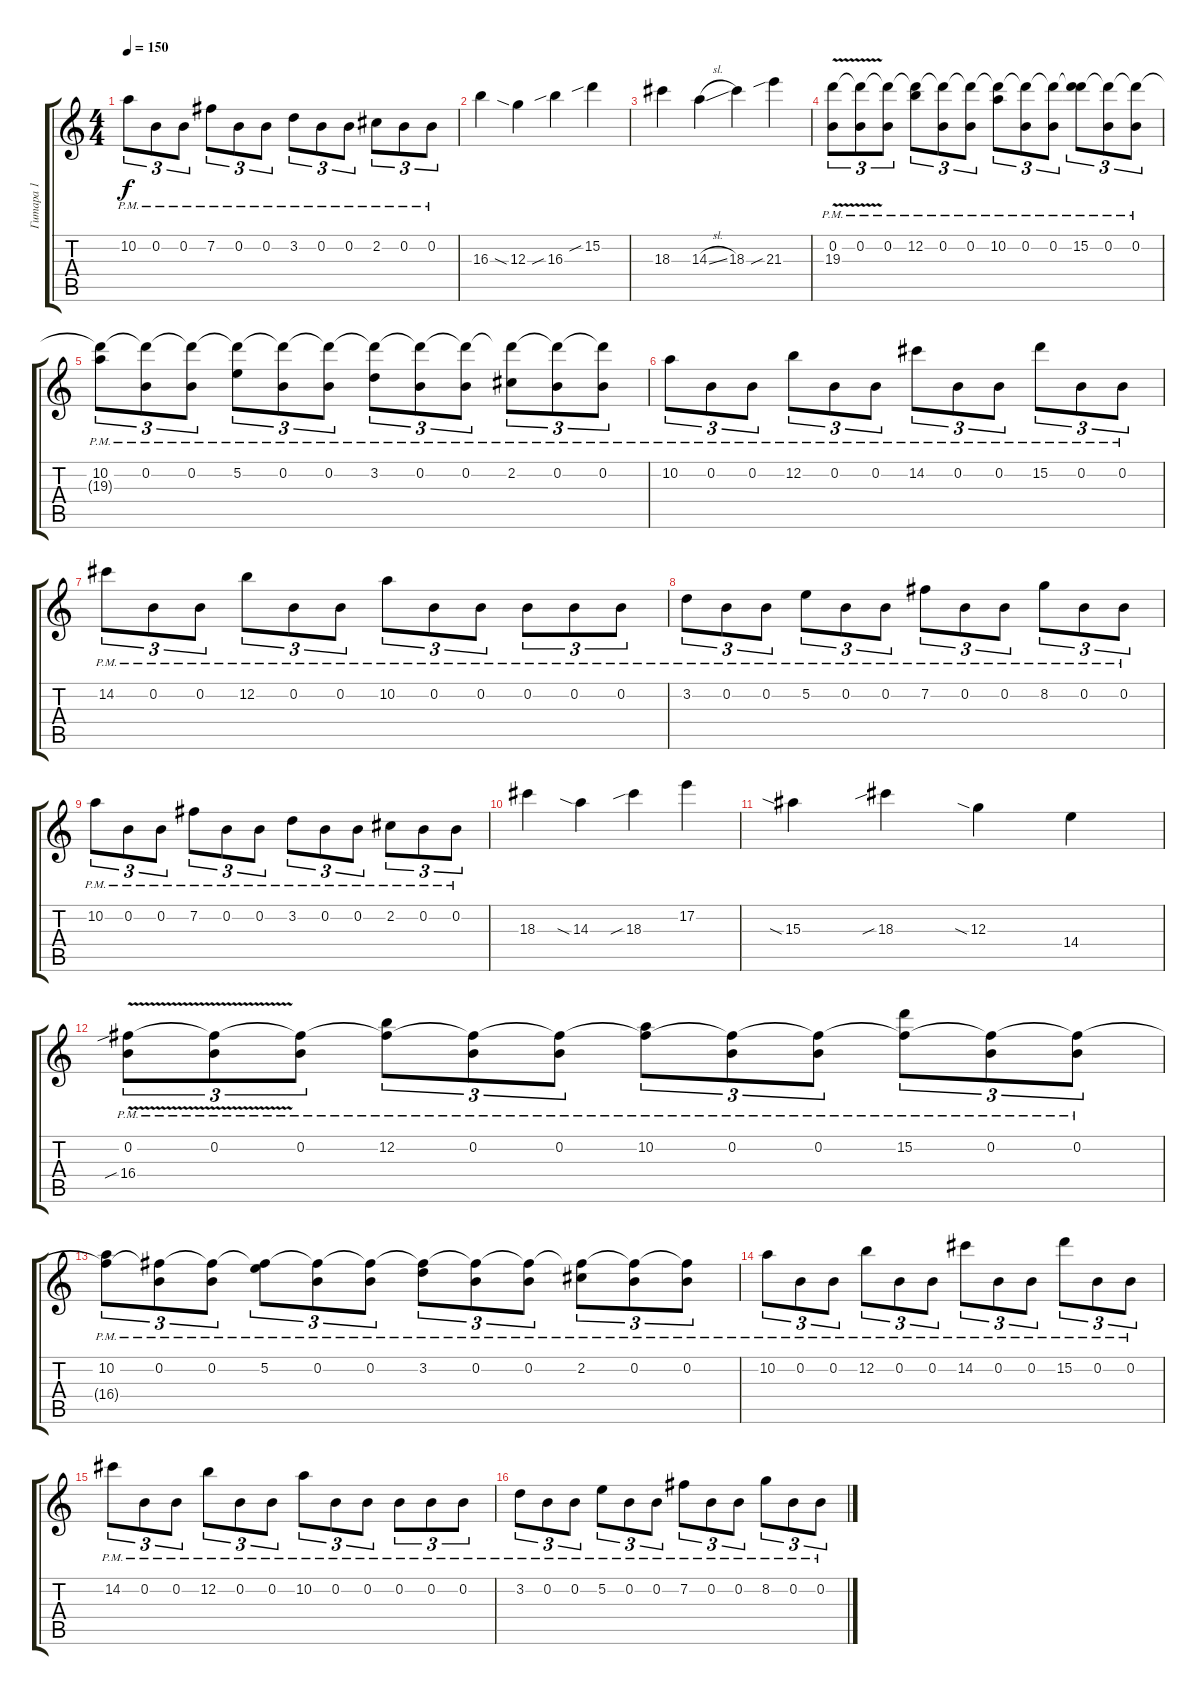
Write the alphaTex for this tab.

\track ("Гитара 1" "Гитара 1") {instrument overdrivenguitar}
\staff {score tabs}
\tuning (E4 B3 G3 D3 A2 E2) {hide}
\ts (4 4)
\tempo 150
\clef g2
\ks c
10.2{pm}.8{tu (3 2) dy f} 0.2{pm}.8{tu (3 2)} 0.2{pm}.8{tu (3 2)} 7.2{pm}.8{tu (3 2)} 0.2{pm}.8{tu (3 2)} 0.2{pm}.8{tu (3 2)} 3.2{pm}.8{tu (3 2)} 0.2{pm}.8{tu (3 2)} 0.2{pm}.8{tu (3 2)} 2.2{pm}.8{tu (3 2)} 0.2{pm}.8{tu (3 2)} 0.2{pm}.8{tu (3 2)} |
16.3.4 12.3{sia}.4 16.3{sib}.4 15.2{sib}.4 |
18.3.4 14.3{sl}.4 18.3.4 21.3{sib}.4 |
(0.2{pm} 19.3{v}).8{tu (3 2)} (0.2{pm} 19.3{t}).8{tu (3 2)} (0.2{pm} 19.3{t}).8{tu (3 2)} (12.2{pm} 19.3{t}).8{tu (3 2)} (0.2{pm} 19.3{t}).8{tu (3 2)} (0.2{pm} 19.3{t}).8{tu (3 2)} (10.2{pm} 19.3{t}).8{tu (3 2)} (0.2{pm} 19.3{t}).8{tu (3 2)} (0.2{pm} 19.3{t}).8{tu (3 2)} (15.2{pm} 19.3{t}).8{tu (3 2)} (0.2{pm} 19.3{t}).8{tu (3 2)} (0.2{pm} 19.3{t}).8{tu (3 2)} |
(10.2{pm} 19.3{t}).8{tu (3 2)} (0.2{pm} 19.3{t}).8{tu (3 2)} (0.2{pm} 19.3{t}).8{tu (3 2)} (5.2{pm} 19.3{t}).8{tu (3 2)} (0.2{pm} 19.3{t}).8{tu (3 2)} (0.2{pm} 19.3{t}).8{tu (3 2)} (3.2{pm} 19.3{t}).8{tu (3 2)} (0.2{pm} 19.3{t}).8{tu (3 2)} (0.2{pm} 19.3{t}).8{tu (3 2)} (2.2{pm} 19.3{t}).8{tu (3 2)} (0.2{pm} 19.3{t}).8{tu (3 2)} (0.2{pm} 19.3{t}).8{tu (3 2)} |
10.2{pm}.8{tu (3 2)} 0.2{pm}.8{tu (3 2)} 0.2{pm}.8{tu (3 2)} 12.2{pm}.8{tu (3 2)} 0.2{pm}.8{tu (3 2)} 0.2{pm}.8{tu (3 2)} 14.2{pm}.8{tu (3 2)} 0.2{pm}.8{tu (3 2)} 0.2{pm}.8{tu (3 2)} 15.2{pm}.8{tu (3 2)} 0.2{pm}.8{tu (3 2)} 0.2{pm}.8{tu (3 2)} |
14.2{pm}.8{tu (3 2)} 0.2{pm}.8{tu (3 2)} 0.2{pm}.8{tu (3 2)} 12.2{pm}.8{tu (3 2)} 0.2{pm}.8{tu (3 2)} 0.2{pm}.8{tu (3 2)} 10.2{pm}.8{tu (3 2)} 0.2{pm}.8{tu (3 2)} 0.2{pm}.8{tu (3 2)} 0.2{pm}.8{tu (3 2)} 0.2{pm}.8{tu (3 2)} 0.2{pm}.8{tu (3 2)} |
3.2{pm}.8{tu (3 2)} 0.2{pm}.8{tu (3 2)} 0.2{pm}.8{tu (3 2)} 5.2{pm}.8{tu (3 2)} 0.2{pm}.8{tu (3 2)} 0.2{pm}.8{tu (3 2)} 7.2{pm}.8{tu (3 2)} 0.2{pm}.8{tu (3 2)} 0.2{pm}.8{tu (3 2)} 8.2{pm}.8{tu (3 2)} 0.2{pm}.8{tu (3 2)} 0.2{pm}.8{tu (3 2)} |
10.2{pm}.8{tu (3 2)} 0.2{pm}.8{tu (3 2)} 0.2{pm}.8{tu (3 2)} 7.2{pm}.8{tu (3 2)} 0.2{pm}.8{tu (3 2)} 0.2{pm}.8{tu (3 2)} 3.2{pm}.8{tu (3 2)} 0.2{pm}.8{tu (3 2)} 0.2{pm}.8{tu (3 2)} 2.2{pm}.8{tu (3 2)} 0.2{pm}.8{tu (3 2)} 0.2{pm}.8{tu (3 2)} |
18.3.4 14.3{sia}.4 18.3{sib}.4 17.2.4 |
15.3{sia}.4 18.3{sib}.4 12.3{sia}.4 14.4.4 |
(0.2{pm} 16.4{v sib}).8{tu (3 2)} (0.2{pm} 16.4{t}).8{tu (3 2)} (0.2{pm} 16.4{t}).8{tu (3 2)} (12.2{pm} 16.4{t}).8{tu (3 2)} (0.2{pm} 16.4{t}).8{tu (3 2)} (0.2{pm} 16.4{t}).8{tu (3 2)} (10.2{pm} 16.4{t}).8{tu (3 2)} (0.2{pm} 16.4{t}).8{tu (3 2)} (0.2{pm} 16.4{t}).8{tu (3 2)} (15.2{pm} 16.4{t}).8{tu (3 2)} (0.2{pm} 16.4{t}).8{tu (3 2)} (0.2{pm} 16.4{t}).8{tu (3 2)} |
(10.2{pm} 16.4{t}).8{tu (3 2)} (0.2{pm} 16.4{t}).8{tu (3 2)} (0.2{pm} 16.4{t}).8{tu (3 2)} (5.2{pm} 16.4{t}).8{tu (3 2)} (0.2{pm} 16.4{t}).8{tu (3 2)} (0.2{pm} 16.4{t}).8{tu (3 2)} (3.2{pm} 16.4{t}).8{tu (3 2)} (0.2{pm} 16.4{t}).8{tu (3 2)} (0.2{pm} 16.4{t}).8{tu (3 2)} (2.2{pm} 16.4{t}).8{tu (3 2)} (0.2{pm} 16.4{t}).8{tu (3 2)} (0.2{pm} 16.4{t}).8{tu (3 2)} |
10.2{pm}.8{tu (3 2)} 0.2{pm}.8{tu (3 2)} 0.2{pm}.8{tu (3 2)} 12.2{pm}.8{tu (3 2)} 0.2{pm}.8{tu (3 2)} 0.2{pm}.8{tu (3 2)} 14.2{pm}.8{tu (3 2)} 0.2{pm}.8{tu (3 2)} 0.2{pm}.8{tu (3 2)} 15.2{pm}.8{tu (3 2)} 0.2{pm}.8{tu (3 2)} 0.2{pm}.8{tu (3 2)} |
14.2{pm}.8{tu (3 2)} 0.2{pm}.8{tu (3 2)} 0.2{pm}.8{tu (3 2)} 12.2{pm}.8{tu (3 2)} 0.2{pm}.8{tu (3 2)} 0.2{pm}.8{tu (3 2)} 10.2{pm}.8{tu (3 2)} 0.2{pm}.8{tu (3 2)} 0.2{pm}.8{tu (3 2)} 0.2{pm}.8{tu (3 2)} 0.2{pm}.8{tu (3 2)} 0.2{pm}.8{tu (3 2)} |
3.2{pm}.8{tu (3 2)} 0.2{pm}.8{tu (3 2)} 0.2{pm}.8{tu (3 2)} 5.2{pm}.8{tu (3 2)} 0.2{pm}.8{tu (3 2)} 0.2{pm}.8{tu (3 2)} 7.2{pm}.8{tu (3 2)} 0.2{pm}.8{tu (3 2)} 0.2{pm}.8{tu (3 2)} 8.2{pm}.8{tu (3 2)} 0.2{pm}.8{tu (3 2)} 0.2{pm}.8{tu (3 2)}
